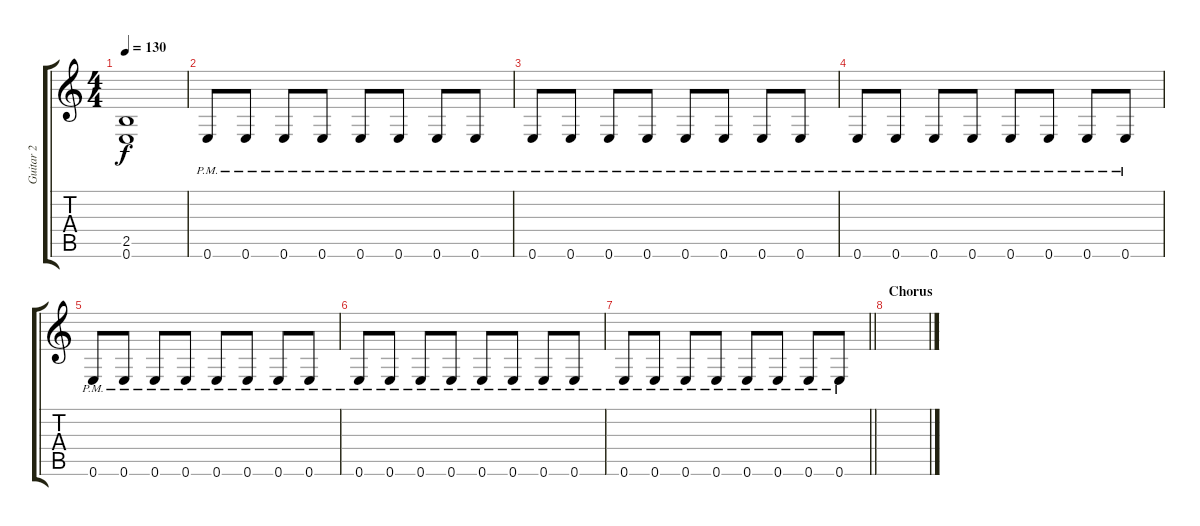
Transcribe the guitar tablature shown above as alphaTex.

\track ("Guitar 2" "Guitar 2") {instrument distortionguitar}
\staff {score tabs}
\tuning (E4 B3 G3 D3 A2 E2) {hide}
\ts (4 4)
\tempo 130
\clef g2
\ks c
(2.5{t} 0.6{t}).1{dy f} |
0.6{pm}.8 0.6{pm}.8 0.6{pm}.8 0.6{pm}.8 0.6{pm}.8 0.6{pm}.8 0.6{pm}.8 0.6{pm}.8 |
0.6{pm}.8 0.6{pm}.8 0.6{pm}.8 0.6{pm}.8 0.6{pm}.8 0.6{pm}.8 0.6{pm}.8 0.6{pm}.8 |
0.6{pm}.8 0.6{pm}.8 0.6{pm}.8 0.6{pm}.8 0.6{pm}.8 0.6{pm}.8 0.6{pm}.8 0.6{pm}.8 |
0.6{pm}.8 0.6{pm}.8 0.6{pm}.8 0.6{pm}.8 0.6{pm}.8 0.6{pm}.8 0.6{pm}.8 0.6{pm}.8 |
0.6{pm}.8 0.6{pm}.8 0.6{pm}.8 0.6{pm}.8 0.6{pm}.8 0.6{pm}.8 0.6{pm}.8 0.6{pm}.8 |
\barLineRight lightlight
0.6{pm}.8 0.6{pm}.8 0.6{pm}.8 0.6{pm}.8 0.6{pm}.8 0.6{pm}.8 0.6{pm}.8 0.6{pm}.8 |
\section ("" "Chorus")
